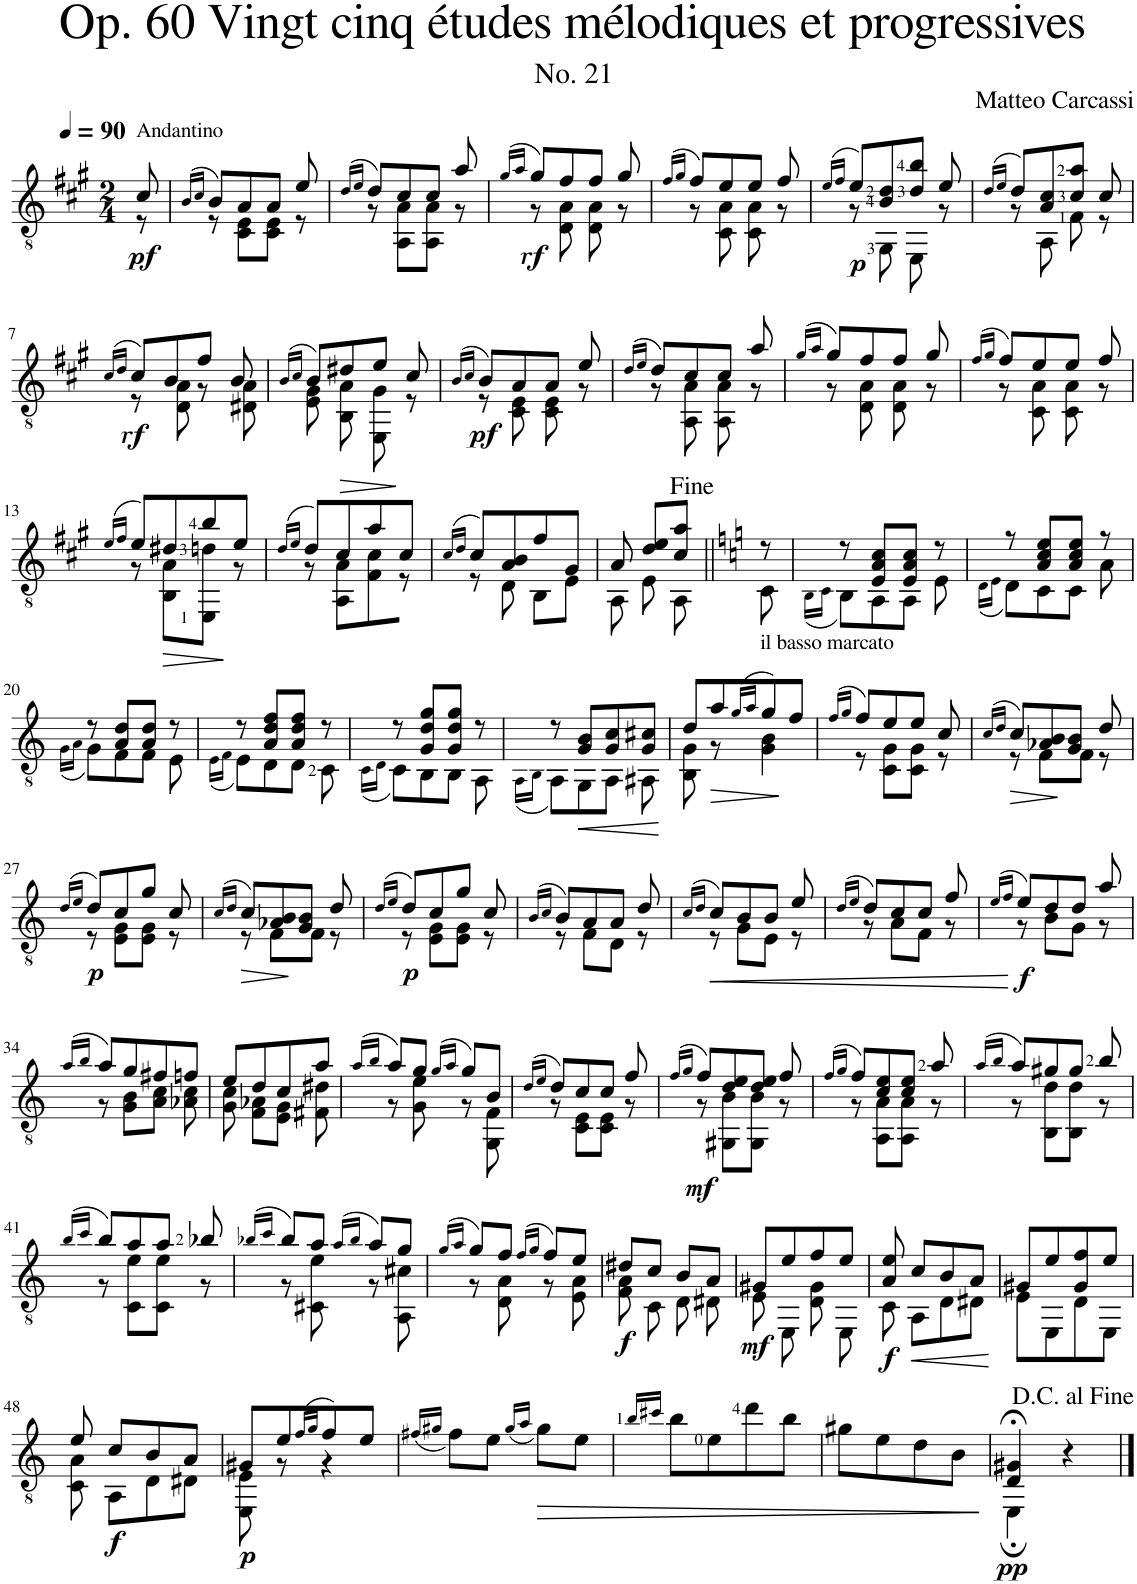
**kern	**dynam
*part1	*part1
*staff1	*staff1
*I"Classical Guitar	*
*I'Guit.	*
*clefGv2	*
*k[f#c#g#]	*
*M2/4	*
*MM90	*
=	=
*^	*
!LO:TX:a:t=Andantino	!	!
!	!	!LO:DY:b
8c#/	8r	other-dynamics
=1	=1	=1
(>16qB/LL	.	.
16qc#/JJ	.	.
8B/L)	8r	.
8A/	8C#\ 8E\L	.
8A/J	8C#\ 8E\J	.
8e/	8r	.
=2	=2	=2
(>16qd/LL	.	.
16qe/JJ	.	.
8d/L)	8r	.
8c#/	8AA\ 8A\L	.
8c#/J	8AA\ 8A\J	.
8a/	8r	.
=3	=3	=3
(>16qg#/LL	.	.
16qa/JJ	.	.
!	!	!LO:DY:b
8g#/L)	8r	rf
8f#/	8D\ 8A\	.
8f#/J	8D\ 8A\	.
8g#/	8r	.
=4	=4	=4
(>16qf#/LL	.	.
16qg#/JJ	.	.
8f#/L)	8r	.
8e/	8C#\ 8A\	.
8e/J	8C#\ 8A\	.
8f#/	8r	.
=5	=5	=5
(>16qe/LL	.	.
16qf#/JJ	.	.
!	!	!LO:DY:b
8e/L)	8r	p
8B/ 8d/	8GG#\	.
8d/ 8b/J	8EE\	.
8e/	8r	.
=6	=6	=6
(>16qd/LL	.	.
16qe/JJ	.	.
8d/L)	8r	.
8A/ 8c#/	8AA\	.
8c#/ 8a/J	8F#\	.
8c#/	8r	.
!!LO:LB:g=z	!!
=7	=7	=7
(>16qc#/LL	.	.
16qd/JJ	.	.
!	!	!LO:DY:b
8c#/L)	8r	rf
8B/	8D\ 8A\	.
8f#/J	8r	.
8B/	8D#X\ 8A\	.
=8	=8	=8
(>16qB/LL	.	.
16qc#/JJ	.	.
8B/L)	8E\ 8G#\	.
!	!	!LO:HP:b
8d#X/	8BB\ 8A\	>
8e/J	8EE\ 8G#\	.
8c#/	8r	]
=9	=9	=9
(>16qB/LL	.	.
16qc#/JJ	.	.
!	!	!LO:DY:b
8B/L)	8r	other-dynamics
8A/	8C#\ 8E\	.
8A/J	8C#\ 8E\	.
8e/	8r	.
=10	=10	=10
(>16qd/LL	.	.
16qe/JJ	.	.
8d/L)	8r	.
8c#/	8AA\ 8A\	.
8c#/J	8AA\ 8A\	.
8a/	8r	.
=11	=11	=11
(>16qg#/LL	.	.
16qa/JJ	.	.
8g#/L)	8r	.
8f#/	8D\ 8A\	.
8f#/J	8D\ 8A\	.
8g#/	8r	.
=12	=12	=12
(>16qf#/LL	.	.
16qg#/JJ	.	.
8f#/L)	8r	.
8e/	8C#\ 8A\	.
8e/J	8C#\ 8A\	.
8f#/	8r	.
!!LO:LB:g=z	!!
=13	=13	=13
(>16qe/LL	.	.
16qf#/JJ	.	.
8e/L)	8r	.
!	!	!LO:HP:b
8d#X/	8BB\ 8A\L	>
8b/	8EE\ 8dn\J	.
8e/J	8r	]
=14	=14	=14
(>16qd/LL	.	.
16qe/JJ	.	.
8d/L)	8r	.
8c#/	8AA\ 8A\L	.
8a/	8F#\ 8c#\	.
8c#/J	8r	.
=15	=15	=15
(>16qc#/LL	.	.
16qd/JJ	.	.
8c#/L)	8r	.
8A/ 8B/	8D\	.
8f#/	8BB\L	.
8G#/J	8E\J	.
=16	=16	=16
8A/	8AA\	.
8d/ 8e/L	8E\	.
8c#/ 8a/J	8AA\	.
=17||	=17||	=17||
*k[]	*	*
!LO:TX:b:t=il basso marcato	!	!
8r	8C\	.
=18	=18	=18
.	(16qBB\LL	.
.	16qC\JJ	.
8r	8BB\L)	.
8E/ 8A/ 8c/L	8AA\	.
8E/ 8A/ 8c/J	8AA\J	.
8r	8E\	.
=19	=19	=19
.	(16qD\LL	.
.	16qE\JJ	.
8r	8D\L)	.
8A/ 8c/ 8e/L	8C\	.
8A/ 8c/ 8e/J	8C\J	.
8r	8A\	.
!!LO:LB:g=z	!!
=20	=20	=20
.	(16qG\LL	.
.	16qA\JJ	.
8r	8G\L)	.
8A/ 8d/L	8F\	.
8A/ 8d/J	8F\J	.
8r	8E\	.
=21	=21	=21
.	(16qE\LL	.
.	16qF\JJ	.
8r	8E\L)	.
8A/ 8d/ 8f/L	8D\	.
8A/ 8d/ 8f/J	8D\J	.
8r	8C\	.
=22	=22	=22
.	(16qC\LL	.
.	16qD\JJ	.
8r	8C\L)	.
8G/ 8d/ 8g/L	8BB\	.
8G/ 8d/ 8g/J	8BB\J	.
8r	8AA\	.
=23	=23	=23
.	(16qAA\LL	.
.	16qBB\JJ	.
8r	8AA\L)	.
!	!	!LO:HP:b
8G/ 8B/L	8GG\	<
8G/ 8c/	8AA\J	.
8G/ 8c#X/J	8AA#X\	.
*v	*v	*
.	[
=24	=24
*^	*
8d/L	8BB\ 8G\	.
!	!	!LO:HP:b
8a/	8r	>
(16qg/LL	.	.
16qa/JJ	.	.
8g/)	4G\ 4B\	.
8f/J	.	]
=25	=25	=25
(16qf/LL	.	.
16qg/JJ	.	.
8f/L)	8r	.
8e/	8C\ 8G\L	.
8e/J	8C\ 8G\J	.
8c/	8r	.
=26	=26	=26
(16qc/LL	.	.
16qd/JJ	.	.
8c/L)	8r	.
8A-X/ 8B/	8F\L	.
8G/ 8B/J	8F\J	.
8d/	8r	.
!!LO:LB:g=z	!!
=27	=27	=27
(16qd/LL	.	.
16qe/JJ	.	.
!	!	!LO:DY:b
8d/L)	8r	p
8c/	8E\ 8G\L	.
8g/J	8E\ 8G\J	.
8c/	8r	.
=28	=28	=28
(16qc/LL	.	.
16qd/JJ	.	.
8c/L)	8r	.
8A-X/ 8B/	8F\L	.
8G/ 8B/J	8F\J	.
8d/	8r	.
=29	=29	=29
(16qd/LL	.	.
16qe/JJ	.	.
!	!	!LO:DY:b
8d/L)	8r	p
8c/	8E\ 8G\L	.
8g/J	8E\ 8G\J	.
8c/	8r	.
=30	=30	=30
(16qB/LL	.	.
16qc/JJ	.	.
8B/L)	8r	.
8A/	8F\L	.
8A/J	8D\J	.
8d/	8r	.
=31	=31	=31
(16qc/LL	.	.
16qd/JJ	.	.
8c/L)	8r	.
8B/	8G\L	.
8B/J	8E\J	.
8e/	8r	.
=32	=32	=32
(16qd/LL	.	.
16qe/JJ	.	.
8d/L)	8r	.
8c/	8A\L	.
8c/J	8F\J	.
8f/	8r	.
=33	=33	=33
(16qe/LL	.	.
16qf/JJ	.	.
!	!	!LO:DY:b
8e/L)	8r	f
8d/	8B\L	.
8d/J	8G\J	.
8a/	8r	.
!!LO:LB:g=z	!!
=34	=34	=34
(16qa/LL	.	.
16qb/JJ	.	.
8a/L)	8r	.
8g/	8G\ 8B\L	.
8f#X/	8A\ 8c\J	.
8fn/J	8A-X\ 8c\	.
=35	=35	=35
8e/L	8G\ 8c\	.
8d/	8F\ 8A-X\L	.
8c/	8E\ 8G\J	.
8a/J	8F#X\ 8d#X\	.
=36	=36	=36
(16qa/LL	.	.
16qb/JJ	.	.
8a/L)	8r	.
8g/J	8G\ 8e\	.
(16qg/LL	.	.
16qa/JJ	.	.
8g/L)	8r	.
8B/J	8GG\ 8F\	.
=37	=37	=37
(16qd/LL	.	.
16qe/JJ	.	.
8d/L)	8r	.
8c/	8C\ 8E\L	.
8c/J	8C\ 8E\J	.
8f/	8r	.
=38	=38	=38
(16qf/LL	.	.
16qg/JJ	.	.
!	!	!LO:DY:b
8f/L)	8r	mf
8d/ 8e/	8GG#X\ 8B\L	.
8d/ 8e/J	8GG#\ 8B\J	.
8f/	8r	.
=39	=39	=39
(16qf/LL	.	.
16qg/JJ	.	.
8f/L)	8r	.
8c/ 8e/	8AA\ 8A\L	.
8c/ 8e/J	8AA\ 8A\J	.
8a/	8r	.
=40	=40	=40
(16qa/LL	.	.
16qb/JJ	.	.
8a/L)	8r	.
8g#X/	8BB\ 8d\L	.
8g#/J	8BB\ 8d\J	.
8b/	8r	.
!!LO:LB:g=z	!!
=41	=41	=41
(16qb/LL	.	.
16qcc/JJ	.	.
8b/L)	8r	.
8a/	8C\ 8e\L	.
8a/J	8C\ 8e\J	.
8b-X/	8r	.
=42	=42	=42
(16qb-X/LL	.	.
16qcc/JJ	.	.
8b-/L)	8r	.
8a/J	8C#X\ 8e\	.
(16qa/LL	.	.
16qb-/JJ	.	.
8a/L)	8r	.
8g/J	8AA\ 8c#X\	.
=43	=43	=43
(16qg/LL	.	.
16qa/JJ	.	.
8g/L)	8r	.
8f/J	8D\ 8A\	.
(16qf/LL	.	.
16qg/JJ	.	.
8f/L)	8r	.
8e/J	8E\ 8A\	.
=44	=44	=44
!	!	!LO:DY:b
8d#X/L	8F\ 8A\	f
8c/J	8C\	.
8B/L	8D\	.
8A/J	8D#X\	.
=45	=45	=45
!	!	!LO:DY:b
8G#X/L	8E\	mf
8e/	8EE\	.
8f/	8D\ 8G#\	.
8e/J	8EE\	.
=46	=46	=46
!	!	!LO:DY:b
8A/ 8e/	8C\	f
!	!	!LO:HP:b
8c/L	8AA\L	<
8B/	8D\	.
8A/J	8D#X\J	.
*v	*v	*
.	[
=47	=47
*^	*
8G#X/L	8E\L	.
8e/	8EE\	.
8G#/ 8f/	8D\	.
8e/J	8EE\J	.
!!LO:LB:g=z	!!
=48	=48	=48
8e/	8C\ 8A\	.
!	!	!LO:DY:b
8c/L	8AA\L	f
8B/	8D\	.
8A/J	8D#X\J	.
=49	=49	=49
!	!	!LO:DY:b
8G#X/L	8EE\ 8E\	p
8e/	8r	.
(16qf/LL	.	.
16qg/JJ	.	.
8f/)	4r	.
8e/J	.	.
*v	*v	*
=50	=50
(16qf#X/LL	.
16qg#X/JJ	.
8f#\L)	.
8e\J	.
(16qg#/LL	.
16qa/JJ	.
8g#\L)	.
8e\J	.
=51	=51
16qb/LL	.
16qcc#X/JJ	.
8b\L	.
8e\	.
8dd\	.
8b\J	.
=52	=52
8g#X\L	.
8e\	.
8d\	.
8B\J	.
=53	=53
*^	*
!	!	!LO:DY:b
4D/;< 4G#X/;<	4EE;\	pp
4r	4ryy	.
*v	*v	*
==	==
*-	*-
